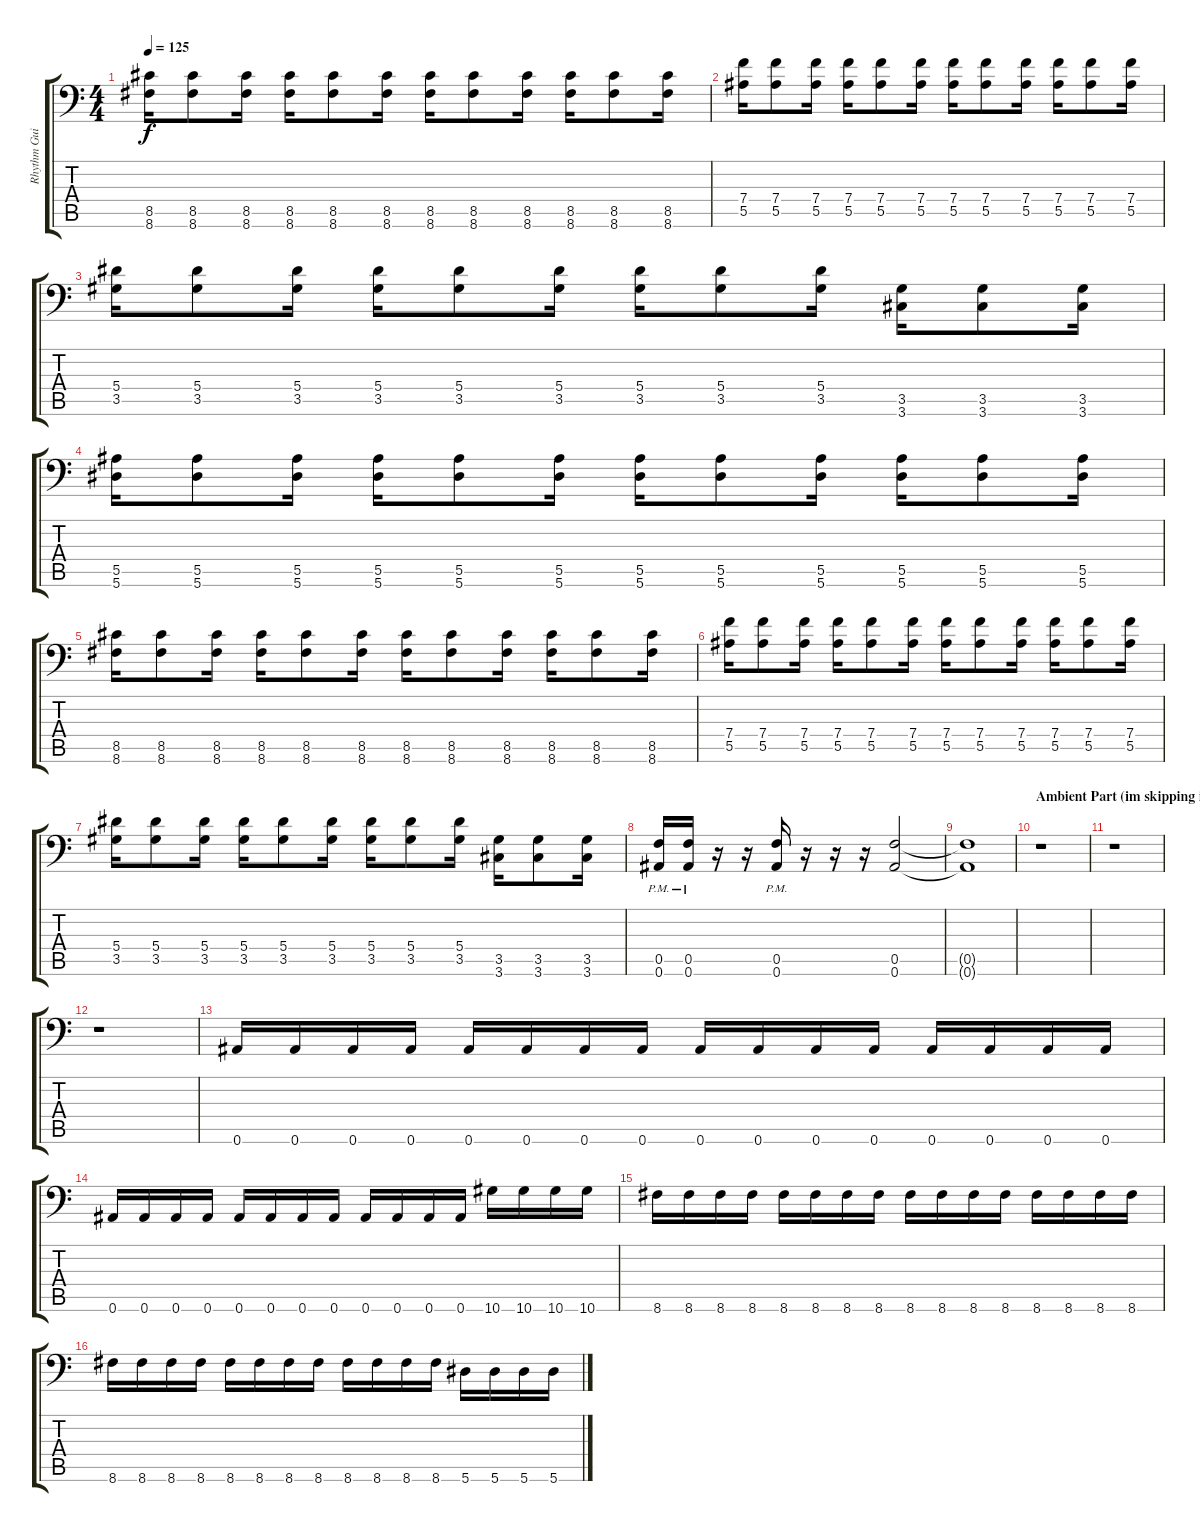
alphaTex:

\track ("Rhythm Guitar 1" "Rhythm Gui") {instrument distortionguitar}
\staff {score tabs}
\tuning (C4 G3 Eb3 Bb2 F2 Bb1) {hide}
\ts (4 4)
\tempo 125
\clef f4
\ks c
(8.5 8.6).16{dy f} (8.5 8.6).8 (8.5 8.6).16 (8.5 8.6).16 (8.5 8.6).8 (8.5 8.6).16 (8.5 8.6).16 (8.5 8.6).8 (8.5 8.6).16 (8.5 8.6).16 (8.5 8.6).8 (8.5 8.6).16 |
(7.4 5.5).16 (7.4 5.5).8 (7.4 5.5).16 (7.4 5.5).16 (7.4 5.5).8 (7.4 5.5).16 (7.4 5.5).16 (7.4 5.5).8 (7.4 5.5).16 (7.4 5.5).16 (7.4 5.5).8 (7.4 5.5).16 |
(5.4 3.5).16 (5.4 3.5).8 (5.4 3.5).16 (5.4 3.5).16 (5.4 3.5).8 (5.4 3.5).16 (5.4 3.5).16 (5.4 3.5).8 (5.4 3.5).16 (3.5 3.6).16 (3.5 3.6).8 (3.5 3.6).16 |
(5.5 5.6).16 (5.5 5.6).8 (5.5 5.6).16 (5.5 5.6).16 (5.5 5.6).8 (5.5 5.6).16 (5.5 5.6).16 (5.5 5.6).8 (5.5 5.6).16 (5.5 5.6).16 (5.5 5.6).8 (5.5 5.6).16 |
(8.5 8.6).16 (8.5 8.6).8 (8.5 8.6).16 (8.5 8.6).16 (8.5 8.6).8 (8.5 8.6).16 (8.5 8.6).16 (8.5 8.6).8 (8.5 8.6).16 (8.5 8.6).16 (8.5 8.6).8 (8.5 8.6).16 |
(7.4 5.5).16 (7.4 5.5).8 (7.4 5.5).16 (7.4 5.5).16 (7.4 5.5).8 (7.4 5.5).16 (7.4 5.5).16 (7.4 5.5).8 (7.4 5.5).16 (7.4 5.5).16 (7.4 5.5).8 (7.4 5.5).16 |
(5.4 3.5).16 (5.4 3.5).8 (5.4 3.5).16 (5.4 3.5).16 (5.4 3.5).8 (5.4 3.5).16 (5.4 3.5).16 (5.4 3.5).8 (5.4 3.5).16 (3.5 3.6).16 (3.5 3.6).8 (3.5 3.6).16 |
(0.5{pm} 0.6{pm}).16 (0.5{pm} 0.6{pm}).16 r.16 r.16 (0.5{pm} 0.6{pm}).16 r.16 r.16 r.16 (0.5 0.6).2 |
(0.5{t} 0.6{t}).1 |
\section ("" "Ambient Part (im skipping it; no hearable guitar")
r.1 |
r.1 |
r.1 |
0.6.16 0.6.16 0.6.16 0.6.16 0.6.16 0.6.16 0.6.16 0.6.16 0.6.16 0.6.16 0.6.16 0.6.16 0.6.16 0.6.16 0.6.16 0.6.16 |
0.6.16 0.6.16 0.6.16 0.6.16 0.6.16 0.6.16 0.6.16 0.6.16 0.6.16 0.6.16 0.6.16 0.6.16 10.6.16 10.6.16 10.6.16 10.6.16 |
8.6.16 8.6.16 8.6.16 8.6.16 8.6.16 8.6.16 8.6.16 8.6.16 8.6.16 8.6.16 8.6.16 8.6.16 8.6.16 8.6.16 8.6.16 8.6.16 |
8.6.16 8.6.16 8.6.16 8.6.16 8.6.16 8.6.16 8.6.16 8.6.16 8.6.16 8.6.16 8.6.16 8.6.16 5.6.16 5.6.16 5.6.16 5.6.16
